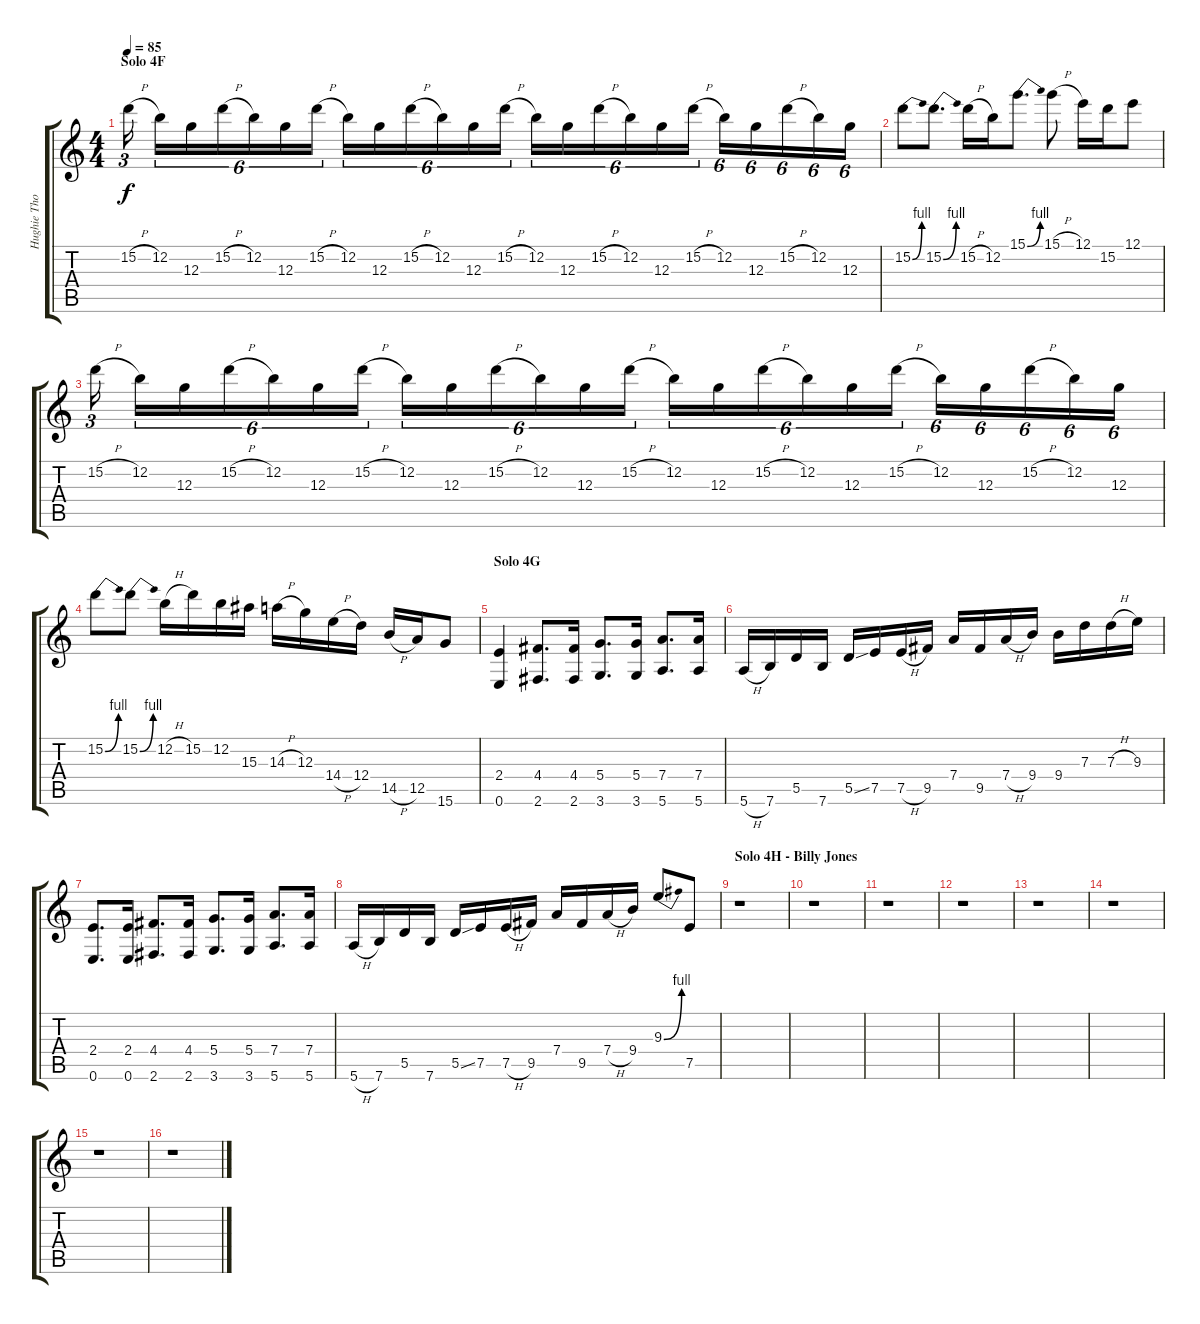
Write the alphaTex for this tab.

\track ("Hughie Thomasson Solo" "Hughie Tho") {instrument overdrivenguitar}
\staff {score tabs}
\tuning (E4 B3 G3 D3 A2 E2) {hide}
\ts (4 4)
\section ("" "Solo 4F")
\tempo 85
\clef g2
\ks c
15.2{h}.16{tu (3 2) dy f} 12.2.16{tu (6 4)} 12.3.16{tu (6 4)} 15.2{h}.16{tu (6 4)} 12.2.16{tu (6 4)} 12.3.16{tu (6 4)} 15.2{h}.16{tu (6 4)} 12.2.16{tu (6 4)} 12.3.16{tu (6 4)} 15.2{h}.16{tu (6 4)} 12.2.16{tu (6 4)} 12.3.16{tu (6 4)} 15.2{h}.16{tu (6 4)} 12.2.16{tu (6 4)} 12.3.16{tu (6 4)} 15.2{h}.16{tu (6 4)} 12.2.16{tu (6 4)} 12.3.16{tu (6 4)} 15.2{h}.16{tu (6 4)} 12.2.16{tu (6 4)} 12.3.16{tu (6 4)} 15.2{h}.16{tu (6 4)} 12.2.16{tu (6 4)} 12.3.16{tu (6 4)} |
15.2{be (bend 0 0 60 4)}.8 15.2{be (bend 0 0 60 4)}.8{d} 15.2{h}.16 12.2.16 15.1{be (bend 0 0 60 4)}.8{d} 15.1{h}.8 12.1.16 15.2.16 12.1.8 |
15.2{h}.16{tu (3 2)} 12.2.16{tu (6 4)} 12.3.16{tu (6 4)} 15.2{h}.16{tu (6 4)} 12.2.16{tu (6 4)} 12.3.16{tu (6 4)} 15.2{h}.16{tu (6 4)} 12.2.16{tu (6 4)} 12.3.16{tu (6 4)} 15.2{h}.16{tu (6 4)} 12.2.16{tu (6 4)} 12.3.16{tu (6 4)} 15.2{h}.16{tu (6 4)} 12.2.16{tu (6 4)} 12.3.16{tu (6 4)} 15.2{h}.16{tu (6 4)} 12.2.16{tu (6 4)} 12.3.16{tu (6 4)} 15.2{h}.16{tu (6 4)} 12.2.16{tu (6 4)} 12.3.16{tu (6 4)} 15.2{h}.16{tu (6 4)} 12.2.16{tu (6 4)} 12.3.16{tu (6 4)} |
15.2{be (bend 0 0 60 4)}.8 15.2{be (bend 0 0 60 4)}.8 12.2{h}.16 15.2.16 12.2.16 15.3.16 14.3{h}.16 12.3.16 14.4{h}.16 12.4.16 14.5{h}.16 12.5.16 15.6.8 |
\section ("" "Solo 4G")
(2.4 0.6).4 (4.4 2.6).8{d} (4.4 2.6).16 (5.4 3.6).8{d} (5.4 3.6).16 (7.4 5.6).8{d} (7.4 5.6).16 |
5.6{h}.16 7.6.16 5.5.16 7.6.16 5.5{ss}.16 7.5.16 7.5{h}.16 9.5.16 7.4.16 9.5.16 7.4{h}.16 9.4.16 9.4.16 7.3.16 7.3{h}.16 9.3.16 |
(2.4 0.6).8{d} (2.4 0.6).16 (4.4 2.6).8{d} (4.4 2.6).16 (5.4 3.6).8{d} (5.4 3.6).16 (7.4 5.6).8{d} (7.4 5.6).16 |
5.6{h}.16 7.6.16 5.5.16 7.6.16 5.5{ss}.16 7.5.16 7.5{h}.16 9.5.16 7.4.16 9.5.16 7.4{h}.16 9.4.16 9.3{be (bend 0 0 60 4)}.8 7.5.8 |
\section ("" "Solo 4H - Billy Jones")
r.1 |
r.1 |
r.1 |
r.1 |
r.1 |
r.1 |
r.1 |
r.1
